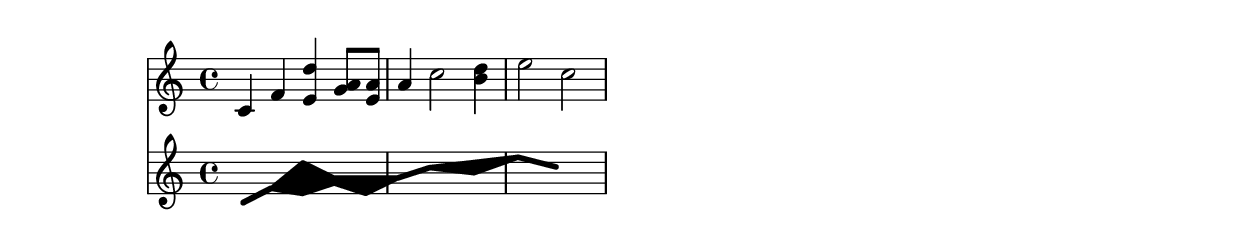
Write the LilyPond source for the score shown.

%% Do not edit this file; it is auto-generated from LSR http://lsr.dsi.unimi.it
%% This file is in the public domain.
\version "2.11.52"

\header {
  lsrtags = "simultaneous-notes, chords, keyboards"

  texidoces = "
Los «clusters» o racimos son un mecanismo para indicar la
interpretación de un ámbito de notas al mismo tiempo.

"
  doctitlees = "Clusters («racimos»)"

  texidoc = "
Clusters are a device to denote that a complete range of notes is to be
played.

"
  doctitle = "Clusters"
} % begin verbatim
\layout {
  ragged-right = ##t 
}

fragment = \relative c' {
  c4 f <e d'>4
  <g a>8 <e a> a4 c2 <d b>4
  e2 c
}

<<
  \new Staff \fragment
  \new Staff \makeClusters \fragment
>>
